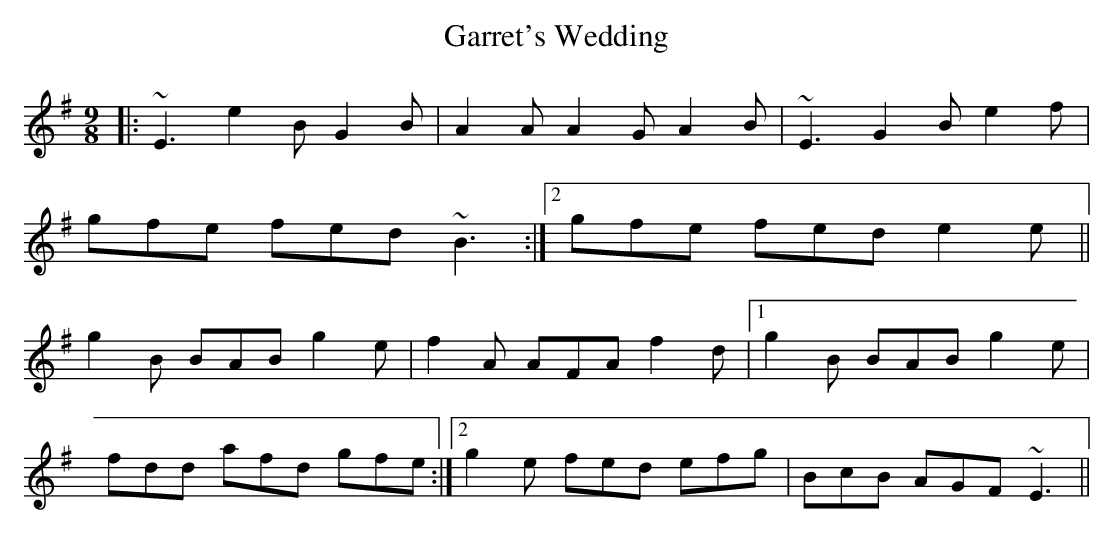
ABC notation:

X:1
T:Garret's Wedding
M:9/8
L:1/8
K:G
|:~E3 e2 B G2 B | A2 A A2 G A2 B | ~E3 G2 B e2 f |
1gfe fed ~B3 :|2 gfe fed e2 e||
g2 B BAB g2 e | f2 A AFA f2 d |1g2 B BAB g2 e|
fdd afd gfe :|2 g2 e fed efg|BcB AGF ~E3||
